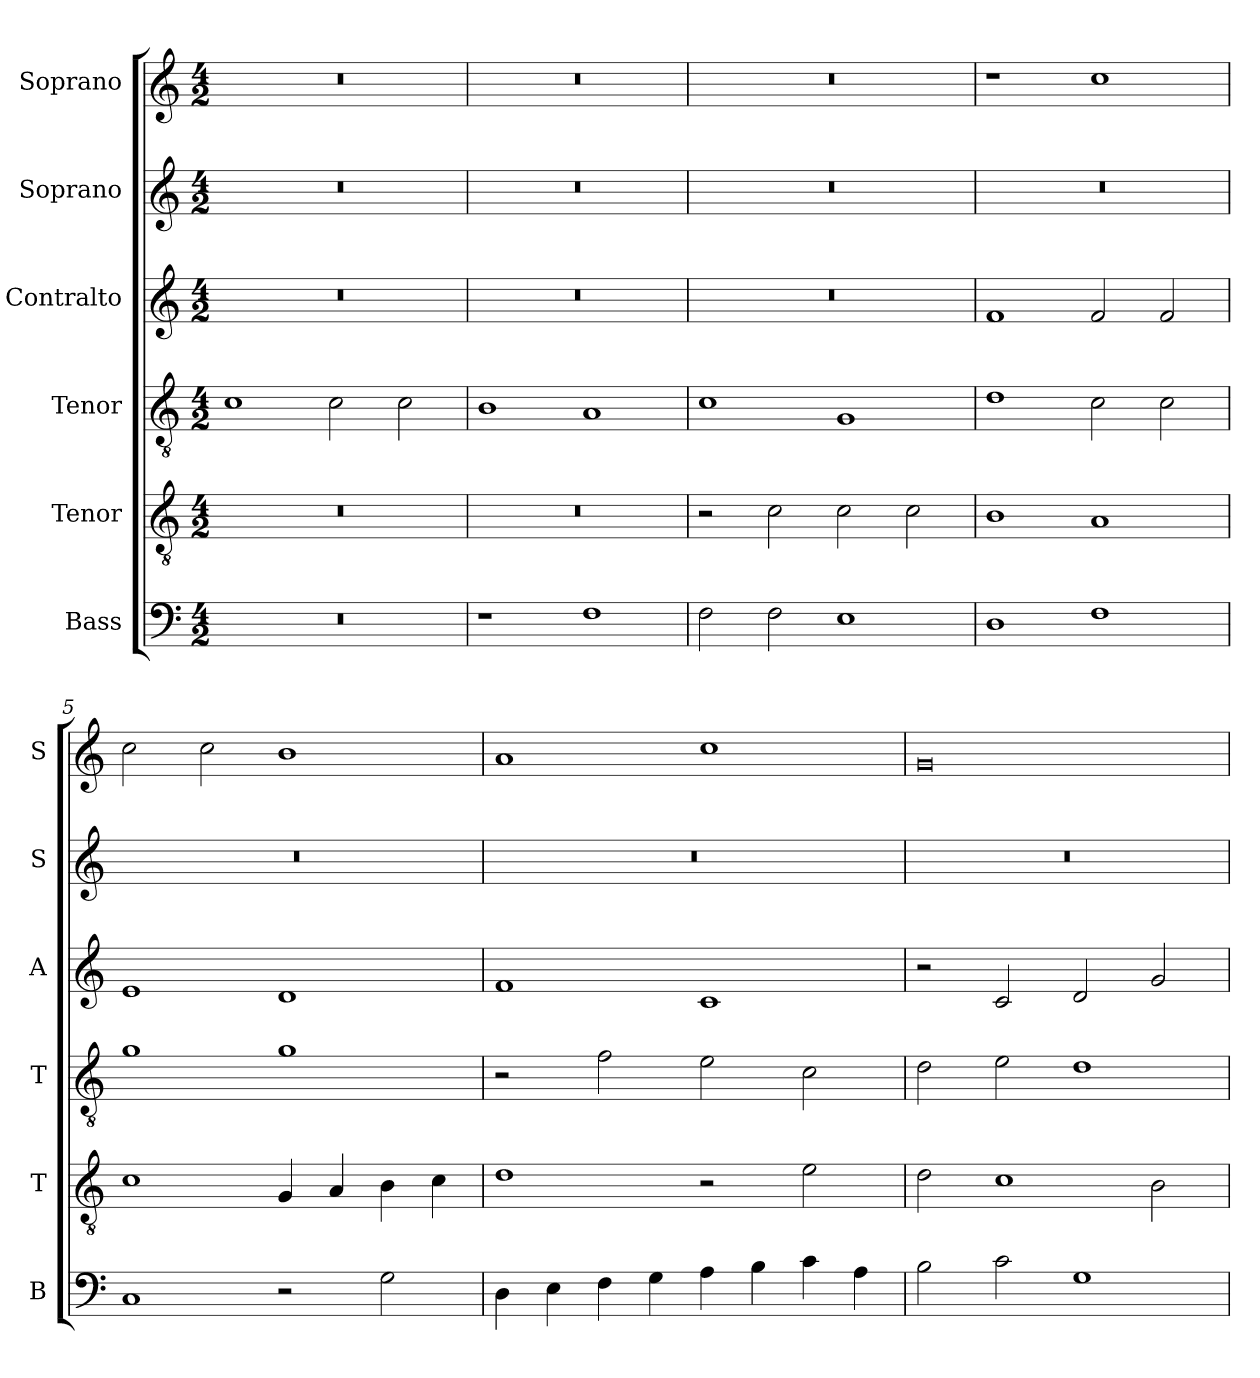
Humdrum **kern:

**kern	**kern	**kern	**kern	**kern	**kern
*part6	*part5	*part4	*part3	*part2	*part1
*staff6	*staff5	*staff4	*staff3	*staff2	*staff1
*I"Bass	*I"Tenor	*I"Tenor	*I"Contralto	*I"Soprano	*I"Soprano
*I'B	*I'T	*I'T	*I'A	*I'S	*I'S
*clefF4	*clefGv2	*clefGv2	*clefG2	*clefG2	*clefG2
*k[]	*k[]	*k[]	*k[]	*k[]	*k[]
*C:ion	*C:ion	*C:ion	*C:ion	*C:ion	*C:ion
*M4/2	*M4/2	*M4/2	*M4/2	*M4/2	*M4/2
=1	=1	=1	=1	=1	=1
0r	0r	1c	0r	0r	0r
.	.	2c	.	.	.
.	.	2c	.	.	.
=2	=2	=2	=2	=2	=2
1r	0r	1B	0r	0r	0r
1F	.	1A	.	.	.
=3	=3	=3	=3	=3	=3
2F	2r	1c	0r	0r	0r
2F	2c	.	.	.	.
1E	2c	1G	.	.	.
.	2c	.	.	.	.
=4	=4	=4	=4	=4	=4
1D	1B	1d	1f	0r	1r
1F	1A	2c	2f	.	1cc
.	.	2c	2f	.	.
=5	=5	=5	=5	=5	=5
1C	1c	1g	1e	0r	2cc
.	.	.	.	.	2cc
2r	4G	1g	1d	.	1b
.	4A	.	.	.	.
2G	4B	.	.	.	.
.	4c	.	.	.	.
=6	=6	=6	=6	=6	=6
4D	1d	2r	1f	0r	1a
4E	.	.	.	.	.
4F	.	2f	.	.	.
4G	.	.	.	.	.
4A	2r	2e	1c	.	1cc
4B	.	.	.	.	.
4c	2e	2c	.	.	.
4A	.	.	.	.	.
=7	=7	=7	=7	=7	=7
2B	2d	2d	2r	0r	0g
2c	1c	2e	2c	.	.
1G	.	1d	2d	.	.
.	2B	.	2g	.	.
=	=	=	=	=	=
*-	*-	*-	*-	*-	*-
